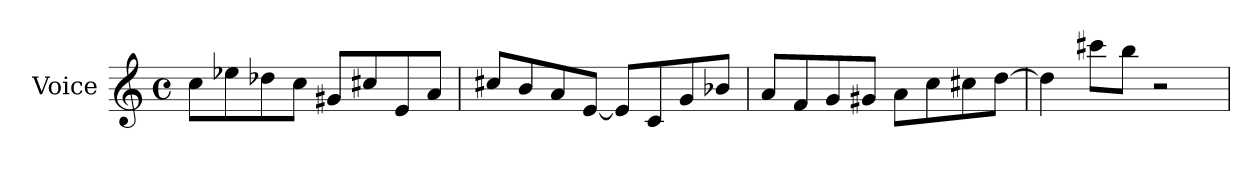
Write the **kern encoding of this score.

**kern
*part1
*staff1
*I"Voice
*I'Voice
*clefG2
*M4/4
*met(c)
=1
8cc\L
8ee-X\
8dd-X\
8cc\J
8g#X/L
8cc#X/
8e/
8a/J
=2
8cc#X/L
8b/
8a/
[<8e/J
8e/L]
8c/
8g/
8b-X/J
=3
8a/L
8f/
8g/
8g#X/J
8a\L
8cc\
8cc#X\
[>8dd\J
=4
4dd\]
8ccc#X\L
8bb\J
2rcc
=
*-
